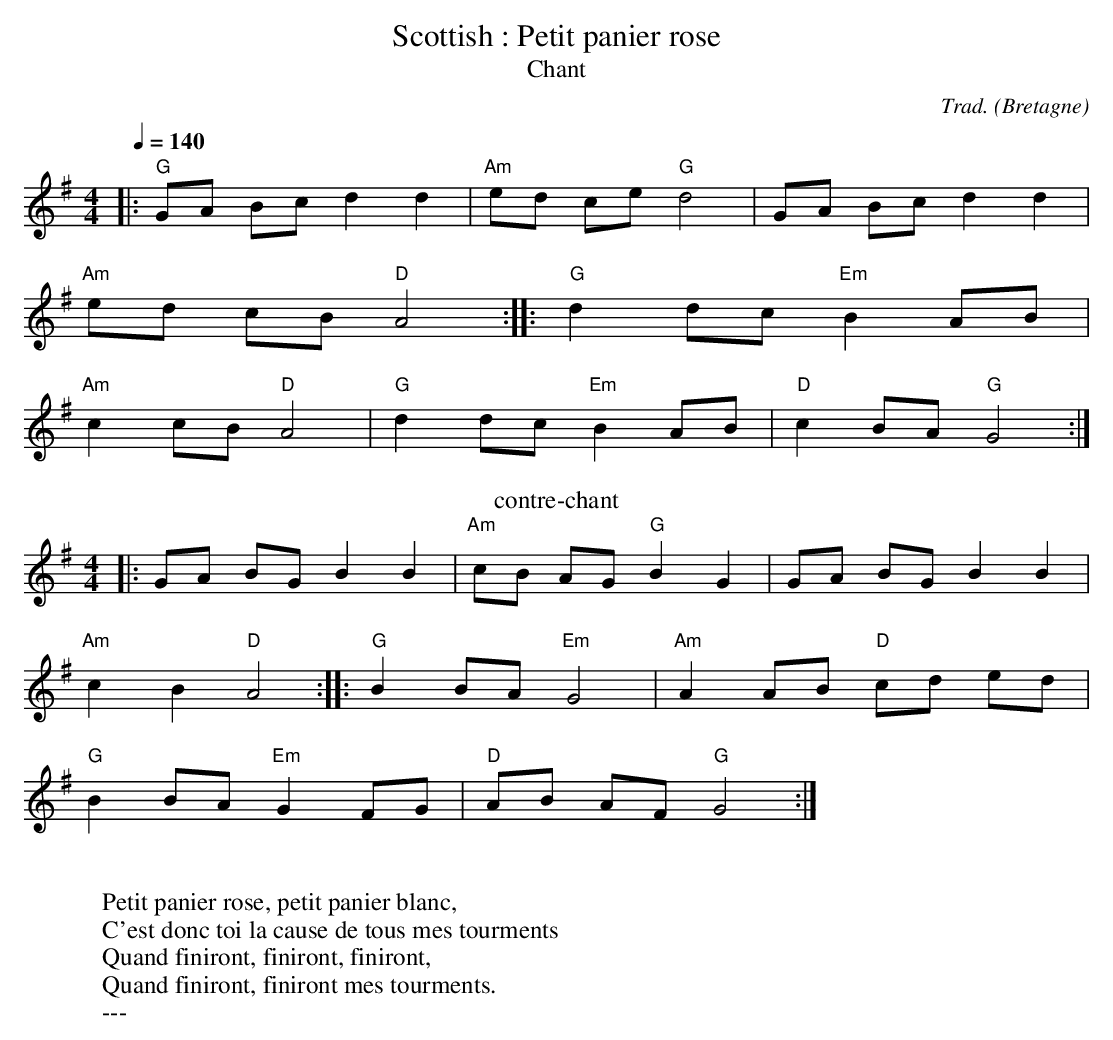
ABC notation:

X:1
T:Scottish : Petit panier rose
C:Trad.
O:Bretagne
M:4/4
L:1/16
T:Chant
Q:1/4=140
K:G
|:"G"G2A2 B2c2 d4 d4 | "Am"e2d2 c2e2 "G"d8 | G2A2 B2c2 d4 d4 |
"Am"e2d2 c2B2 "D"A8 :: "G"d4 d2c2 "Em"B4 A2B2 |
"Am"c4 c2B2 "D"A8 | "G"d4 d2c2 "Em"B4 A2B2 | "D"c4 B2A2 "G"G8 :|
T:contre-chant
K:G
|:G2A2 B2G2 B4 B4 | "Am"c2B2 A2G2 "G"B4 G4 | G2A2 B2G2 B4 B4 |
"Am"c4 B4 "D"A8 :: "G"B4 B2A2 "Em"G8 | "Am"A4 A2B2 "D"c2d2 e2d2 |
"G"B4 B2A2 "Em"G4 F2G2 | "D"A2B2 A2F2 "G"G8 :|
W:
W:Petit panier rose, petit panier blanc,
W:C'est donc toi la cause de tous mes tourments
W:Quand finiront, finiront, finiront,
W:Quand finiront, finiront mes tourments.
W:---
